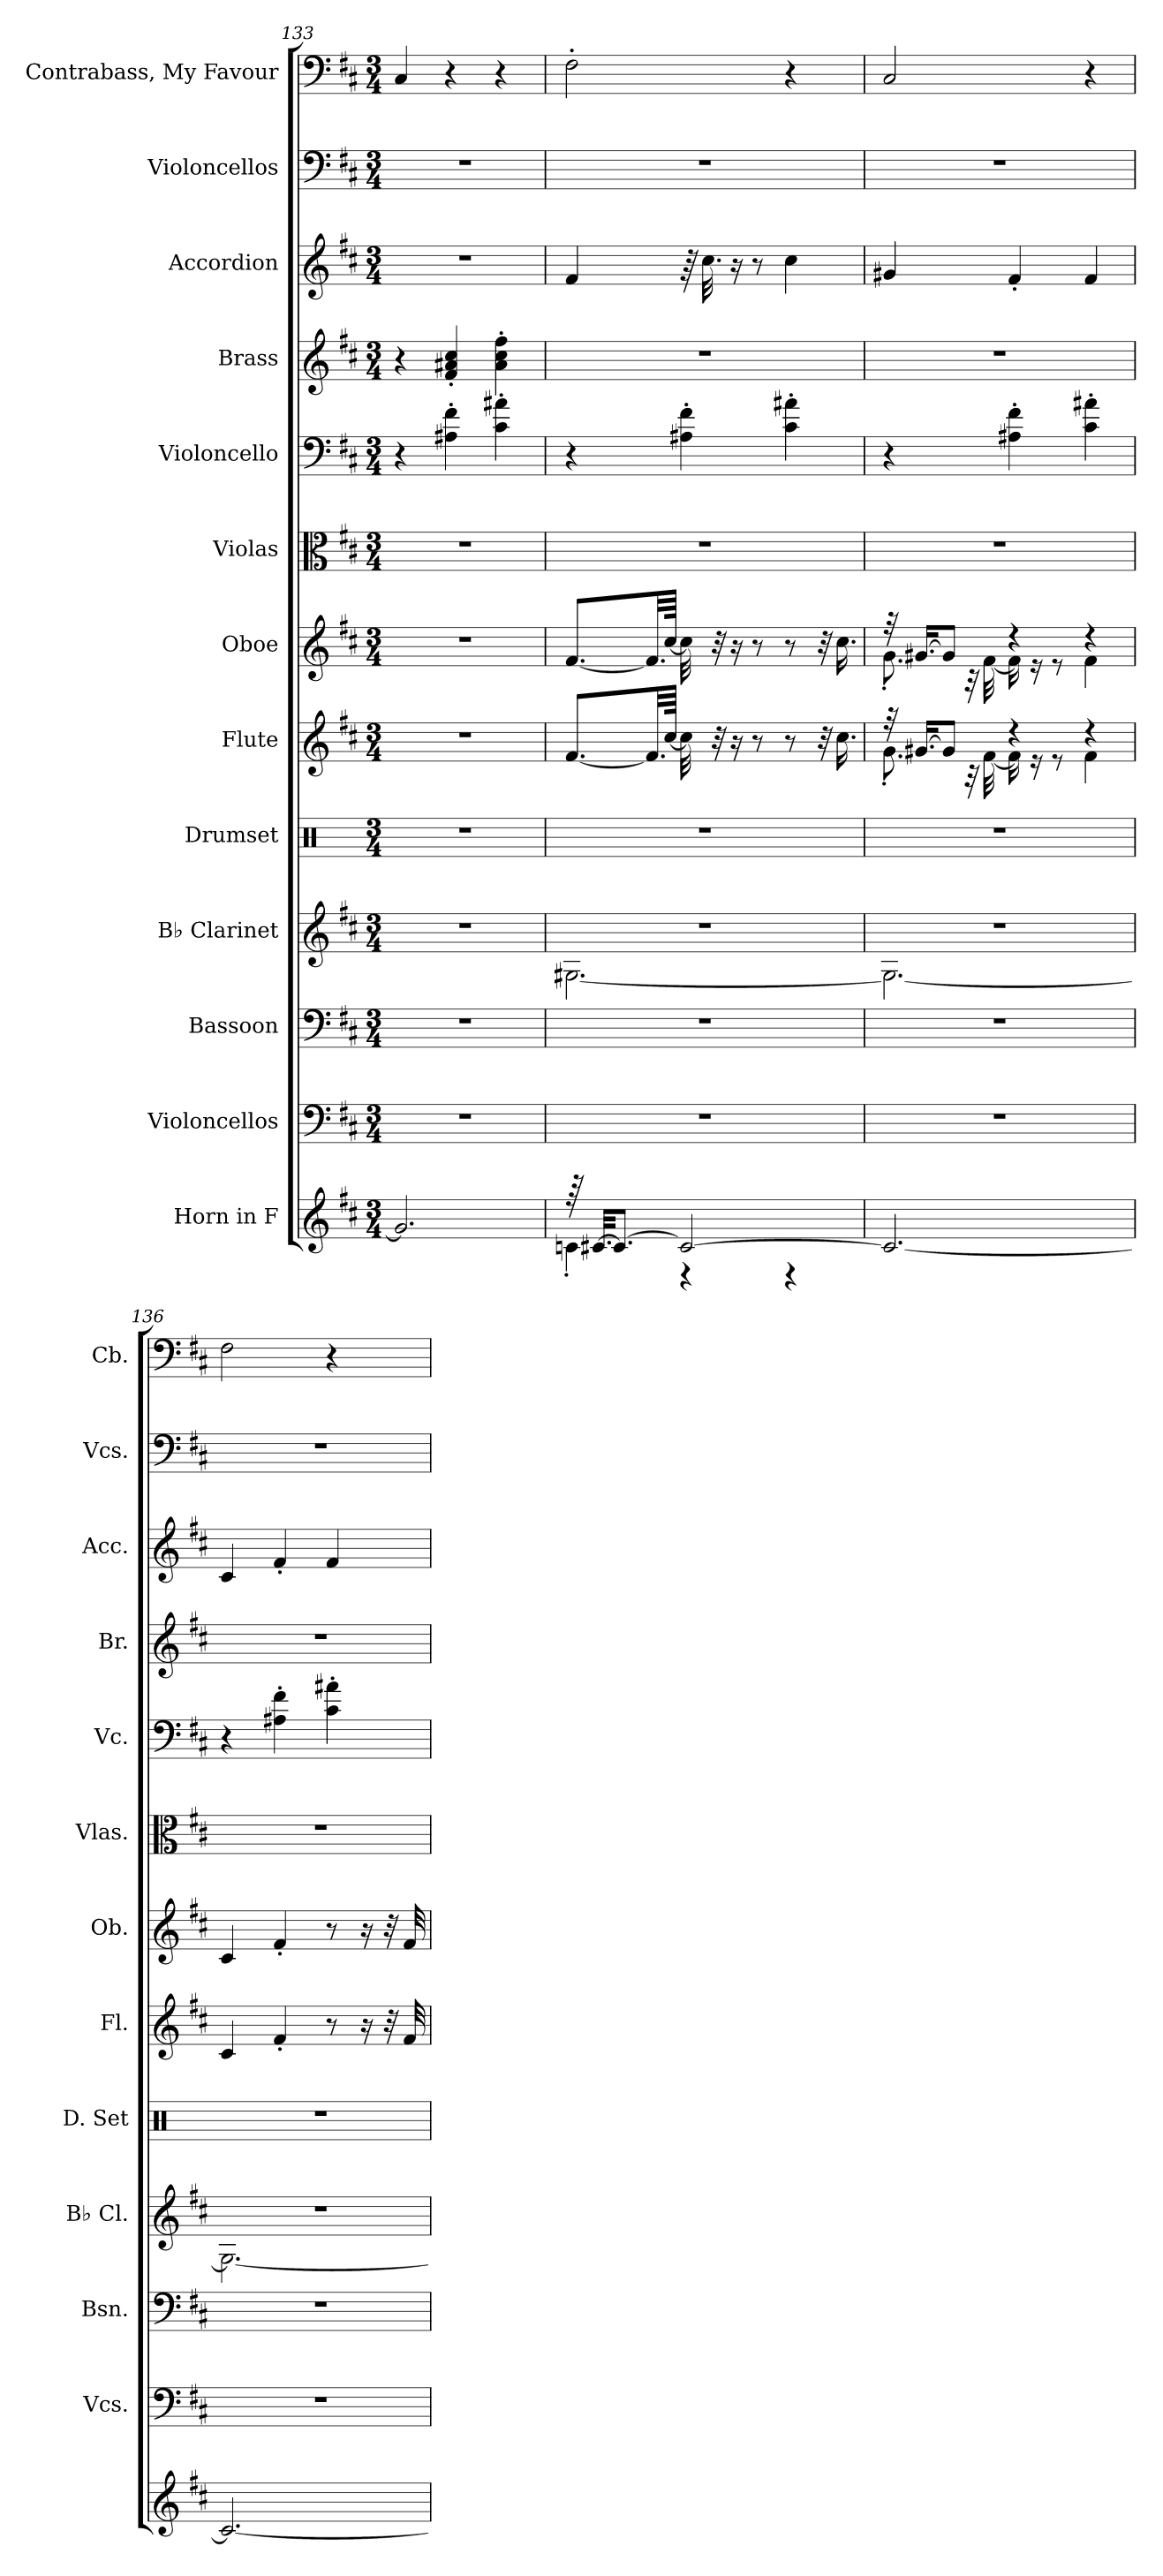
**kern	**kern	**kern	**kern	**kern	**kern	**kern	**kern	**kern	**kern	**kern	**kern	**kern
*part13	*part12	*part11	*part10	*part9	*part8	*part7	*part6	*part5	*part4	*part3	*part2	*part1
*staff13	*staff12	*staff11	*staff10	*staff9	*staff8	*staff7	*staff6	*staff5	*staff4	*staff3	*staff2	*staff1
*I"Horn in F	*I"Violoncellos	*I"Bassoon	*I"B♭ Clarinet	*I"Drumset	*I"Flute	*I"Oboe	*I"Violas	*I"Violoncello	*I"Brass	*I"Accordion	*I"Violoncellos	*I"Contrabass, My Favour
*	*I'Vcs.	*I'Bsn.	*I'B♭ Cl.	*I'D. Set	*I'Fl.	*I'Ob.	*I'Vlas.	*I'Vc.	*I'Br.	*I'Acc.	*I'Vcs.	*I'Cb.
!!LO:PB:g=z
*clefG2	*clefF4	*clefF4	*clefG2	*clefX	*clefG2	*clefG2	*clefC3	*clefF4	*clefG2	*clefG2	*clefF4	*clefF4
*ITrd4c7	*	*	*ITrd1c2	*	*	*	*	*	*	*	*	*ITrd7c12
*k[f#]	*k[f#c#]	*k[f#c#]	*k[]	*k[]	*k[f#c#]	*k[f#c#]	*k[f#c#]	*k[f#c#]	*k[f#c#]	*k[f#c#]	*k[f#c#]	*k[f#c#]
*M3/4	*M3/4	*M3/4	*M3/4	*M3/4	*M3/4	*M3/4	*M3/4	*M3/4	*M3/4	*M3/4	*M3/4	*M3/4
=133	=133	=133	=133	=133	=133	=133	=133	=133	=133	=133	=133	=133
2.c#/]	2.r	2.r	2.r	2.r	2.r	2.r	2.r	4r	4r	2.r	2.r	4CC#/
.	.	.	.	.	.	.	.	4A#X\' 4f#\'	4f#/' 4a#X/' 4cc#/'	.	.	4r
.	.	.	.	.	.	.	.	4c#\' 4a#X\'	4a#\' 4cc#\' 4ff#\'	.	.	4r
=134	=134	=134	=134	=134	=134	=134	=134	=134	=134	=134	=134	=134
*^	*	*	*^	*	*	*	*	*	*	*	*	*
64r	4Fn'\	2.r	2.r	2.r	[2.F#X\	2.r	[8.f#/L	[8.f#/L	2.r	4r	2.r	4f#/	2.r	2FF#'\
[32.F#X/KKL	.	.	.	.	.	.	.	.	.	.	.	.	.	.
8.F#/J_	.	.	.	.	.	.	.	.	.	.	.	.	.	.
.	.	.	.	.	.	.	32.f#/LL]	32.f#/LL]	.	.	.	.	.	.
.	.	.	.	.	.	.	[64cc#/JJJk	[64cc#/JJJk	.	.	.	.	.	.
2F#/_	4r	.	.	.	.	.	32cc#\]	32cc#\]	.	4A#X\' 4f#\'	.	64r	.	.
.	.	.	.	.	.	.	.	.	.	.	.	32.cc#\	.	.
.	.	.	.	.	.	.	32r	32r	.	.	.	.	.	.
.	.	.	.	.	.	.	16r	16r	.	.	.	16r	.	.
.	.	.	.	.	.	.	8r	8r	.	.	.	8r	.	.
.	4r	.	.	.	.	.	8r	8r	.	4c#\' 4a#X\'	.	4cc#\	.	4r
.	.	.	.	.	.	.	32r	32r	.	.	.	.	.	.
.	.	.	.	.	.	.	16.cc#\	16.cc#\	.	.	.	.	.	.
*v	*v	*	*	*	*	*	*	*	*	*	*	*	*	*
=135	=135	=135	=135	=135	=135	=135	=135	=135	=135	=135	=135	=135	=135
*	*	*	*	*	*	*^	*^	*	*	*	*	*	*
2.F#/_	2.r	2.r	2.r	2.F#\_	2.r	32r	8.g'\	32r	8.g'\	2.r	4r	2.r	4g#X/	2.r	2CC#/
.	.	.	.	.	.	[16.g#X/KL	.	[16.g#X/KL	.	.	.	.	.	.	.
.	.	.	.	.	.	8g#/J]	.	8g#/J]	.	.	.	.	.	.	.
.	.	.	.	.	.	.	32r	.	32r	.	.	.	.	.	.
.	.	.	.	.	.	.	[32f#\	.	[32f#\	.	.	.	.	.	.
.	.	.	.	.	.	4r	16f#\]	4r	16f#\]	.	4A#X\' 4f#\'	.	4f#'/	.	.
.	.	.	.	.	.	.	16r	.	16r	.	.	.	.	.	.
.	.	.	.	.	.	.	8r	.	8r	.	.	.	.	.	.
.	.	.	.	.	.	4r	4f#\	4r	4f#\	.	4c#\' 4a#X\'	.	4f#/	.	4r
*	*	*	*	*	*	*v	*v	*	*	*	*	*	*	*	*
*	*	*	*	*	*	*	*v	*v	*	*	*	*	*	*
!!LO:PB:g=z
=136	=136	=136	=136	=136	=136	=136	=136	=136	=136	=136	=136	=136	=136
2.F#/_	2.r	2.r	2.r	2.F#\_	2.r	4c#/	4c#/	2.r	4r	2.r	4c#/	2.r	2FF#\
.	.	.	.	.	.	4f#'/	4f#'/	.	4A#X\' 4f#\'	.	4f#'/	.	.
.	.	.	.	.	.	8r	8r	.	4c#\' 4a#X\'	.	4f#/	.	4r
.	.	.	.	.	.	16r	16r	.	.	.	.	.	.
.	.	.	.	.	.	32r	32r	.	.	.	.	.	.
.	.	.	.	.	.	32f#/	32f#/	.	.	.	.	.	.
*	*	*	*v	*v	*	*	*	*	*	*	*	*	*
=	=	=	=	=	=	=	=	=	=	=	=	=
*-	*-	*-	*-	*-	*-	*-	*-	*-	*-	*-	*-	*-
